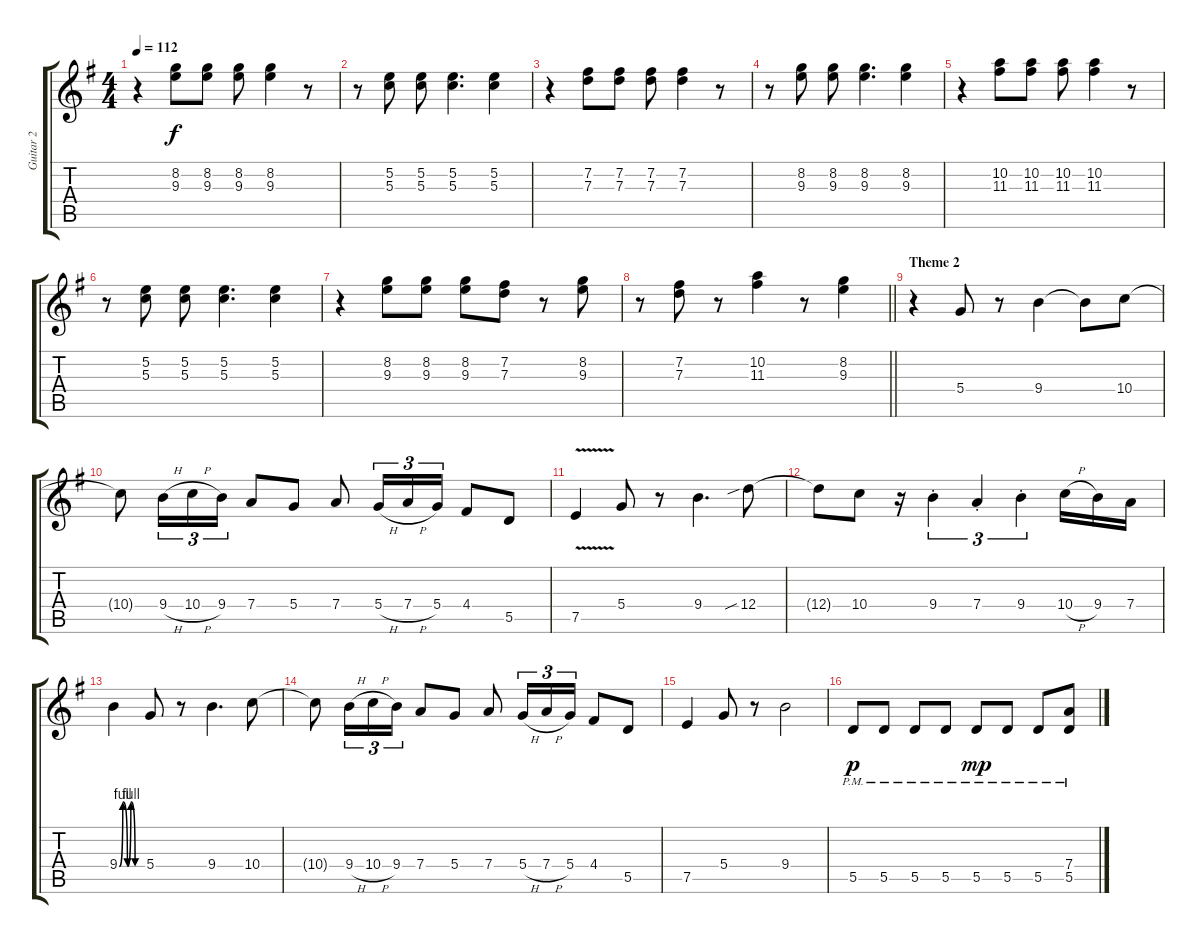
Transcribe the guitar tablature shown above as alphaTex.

\track ("Guitar 2" "Guitar 2") {instrument overdrivenguitar}
\staff {score tabs}
\tuning (E4 B3 G3 D3 A2 E2) {hide}
\ts (4 4)
\tempo 112
\clef g2
\ks eminor
r.4{dy f} (8.2 9.3).8 (8.2 9.3).8 (8.2 9.3).8 (8.2 9.3).4 r.8 |
r.8 (5.2 5.3).8 (5.2 5.3).8 (5.2 5.3).4{d} (5.2 5.3).4 |
r.4 (7.2 7.3).8 (7.2 7.3).8 (7.2 7.3).8 (7.2 7.3).4 r.8 |
r.8 (8.2 9.3).8 (8.2 9.3).8 (8.2 9.3).4{d} (8.2 9.3).4 |
r.4 (10.2 11.3).8 (10.2 11.3).8 (10.2 11.3).8 (10.2 11.3).4 r.8 |
r.8 (5.2 5.3).8 (5.2 5.3).8 (5.2 5.3).4{d} (5.2 5.3).4 |
r.4 (8.2 9.3).8 (8.2 9.3).8 (8.2 9.3).8 (7.2 7.3).8 r.8 (8.2 9.3).8 |
\barLineRight lightlight
r.8 (7.2 7.3).8 r.8 (10.2 11.3).4 r.8 (8.2 9.3).4 |
\section ("" "Theme 2")
r.4 5.4.8 r.8 9.4.4 9.4{t}.8 10.4.8 |
10.4{t}.8 9.4{h}.16{tu (3 2)} 10.4{h}.16{tu (3 2)} 9.4.16{tu (3 2)} 7.4.8 5.4.8 7.4.8 5.4{h}.16{tu (3 2)} 7.4{h}.16{tu (3 2)} 5.4.16{tu (3 2)} 4.4.8 5.5.8 |
7.5{v}.4 5.4.8 r.8 9.4.4{d} 12.4{sib}.8 |
12.4{t}.8 10.4.8 r.16 9.4{st}.4{tu (3 2)} 7.4{st}.4{tu (3 2)} 9.4{st}.4{tu (3 2)} 10.4{h}.16 9.4.16 7.4.16 |
9.4{be (custom 0 0 9 4 21 0 30 4 41 0 60 0)}.4 5.4.8 r.8 9.4.4{d} 10.4.8 |
10.4{t}.8 9.4{h}.16{tu (3 2)} 10.4{h}.16{tu (3 2)} 9.4.16{tu (3 2)} 7.4.8 5.4.8 7.4.8 5.4{h}.16{tu (3 2)} 7.4{h}.16{tu (3 2)} 5.4.16{tu (3 2)} 4.4.8 5.5.8 |
7.5.4 5.4.8 r.8 9.4.2 |
5.5{pm}.8{dy p} 5.5{pm}.8 5.5{pm}.8 5.5{pm}.8 5.5{pm}.8{dy mp} 5.5{pm}.8 5.5{pm}.8 (7.4{pm} 5.5{pm}).8
